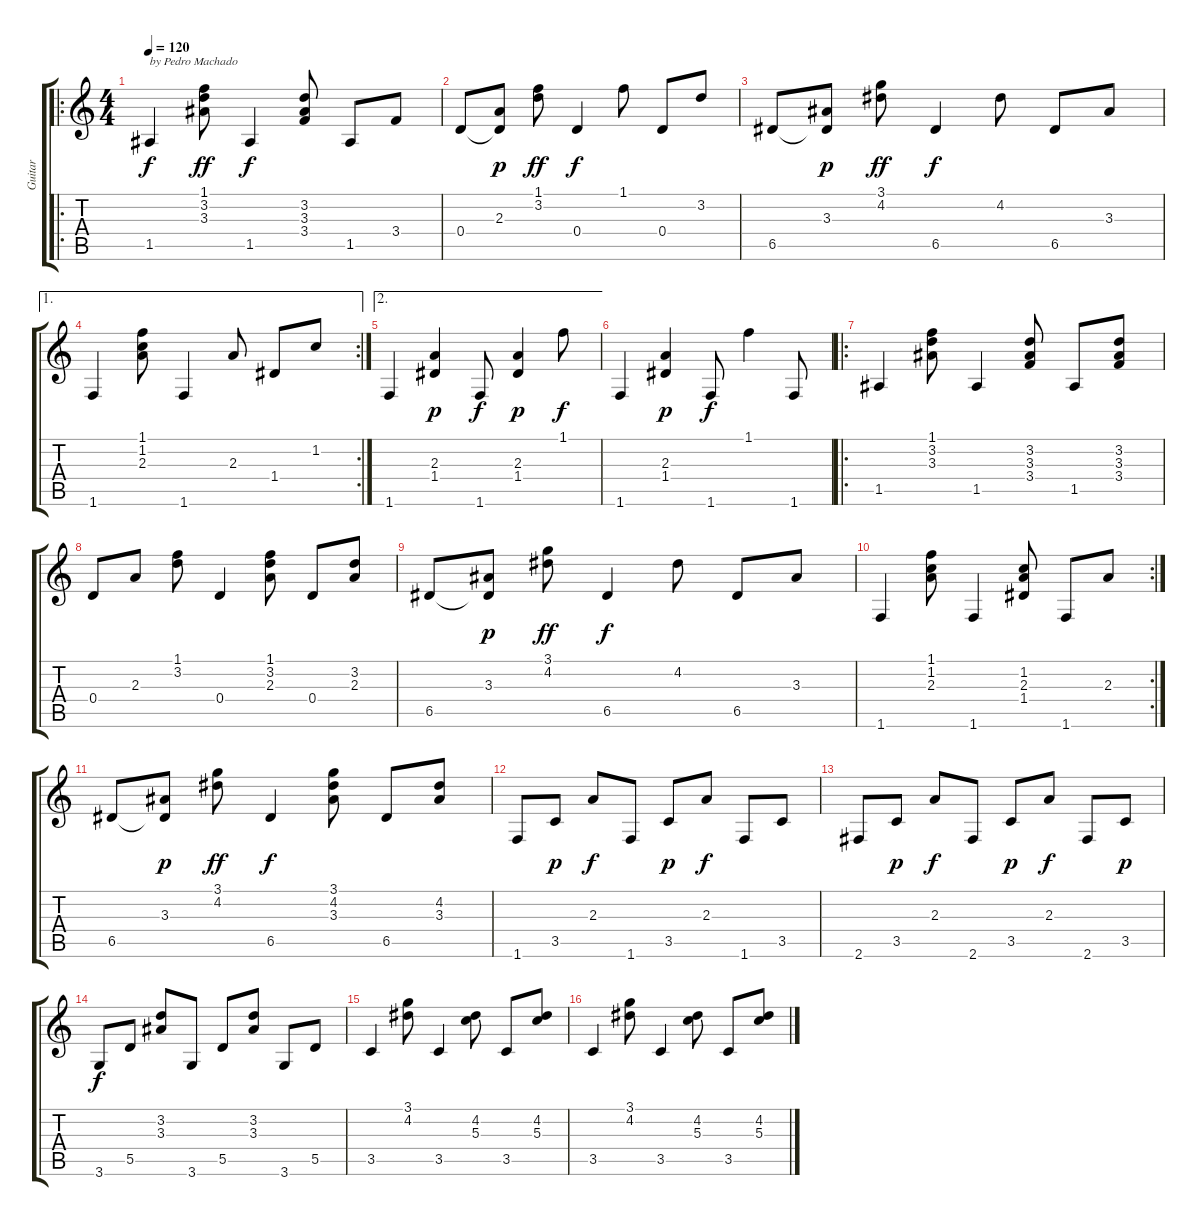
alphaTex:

\track ("Guitar" "Guitar") {instrument acousticguitarnylon}
\staff {score tabs}
\tuning (E4 B3 G3 D3 A2 E2) {hide}
\ro
\ts (4 4)
\tempo 120
\clef g2
\ks c
1.5.4{txt "by Pedro Machado" dy f instrument acousticguitarnylon} (1.1 3.2 3.3).8{dy ff} 1.5.4{dy f} (3.2 3.3 3.4).8 1.5.8 3.4.8 |
0.4.8 (2.3 0.4{t}).8{dy p} (1.1 3.2).8{dy ff} 0.4.4{dy f} 1.1.8 0.4.8 3.2.8 |
6.5.8 (3.3 6.5{t}).8{dy p} (3.1 4.2).8{dy ff} 6.5.4{dy f} 4.2.8 6.5.8 3.3.8 |
\ae 1
\rc 2
1.6.4 (1.1 1.2 2.3).8 1.6.4 2.3.8 1.4.8 1.2.8 |
\ae 2
1.6.4 (2.3 1.4).4{dy p} 1.6.8{dy f} (2.3 1.4).4{dy p} 1.1.8{dy f} |
1.6.4 (2.3 1.4).4{dy p} 1.6.8{dy f} 1.1.4 1.6.8 |
\ro
1.5.4 (1.1 3.2 3.3).8 1.5.4 (3.2 3.3 3.4).8 1.5.8 (3.2 3.3 3.4).8 |
0.4.8 2.3.8 (1.1 3.2).8 0.4.4 (1.1 3.2 2.3).8 0.4.8 (3.2 2.3).8 |
6.5.8 (3.3 6.5{t}).8{dy p} (3.1 4.2).8{dy ff} 6.5.4{dy f} 4.2.8 6.5.8 3.3.8 |
\rc 2
1.6.4 (1.1 1.2 2.3).8 1.6.4 (1.2 2.3 1.4).8 1.6.8 2.3.8 |
6.5.8 (3.3 6.5{t}).8{dy p} (3.1 4.2).8{dy ff} 6.5.4{dy f} (3.1 4.2 3.3).8 6.5.8 (4.2 3.3).8 |
1.6.8 3.5.8{dy p} 2.3.8{dy f} 1.6.8 3.5.8{dy p} 2.3.8{dy f} 1.6.8 3.5.8 |
2.6.8 3.5.8{dy p} 2.3.8{dy f} 2.6.8 3.5.8{dy p} 2.3.8{dy f} 2.6.8 3.5.8{dy p} |
3.6.8{dy f} 5.5.8 (3.2 3.3).8 3.6.8 5.5.8 (3.2 3.3).8 3.6.8 5.5.8 |
3.5.4 (3.1 4.2).8 3.5.4 (4.2 5.3).8 3.5.8 (4.2 5.3).8 |
3.5.4 (3.1 4.2).8 3.5.4 (4.2 5.3).8 3.5.8 (4.2 5.3).8
